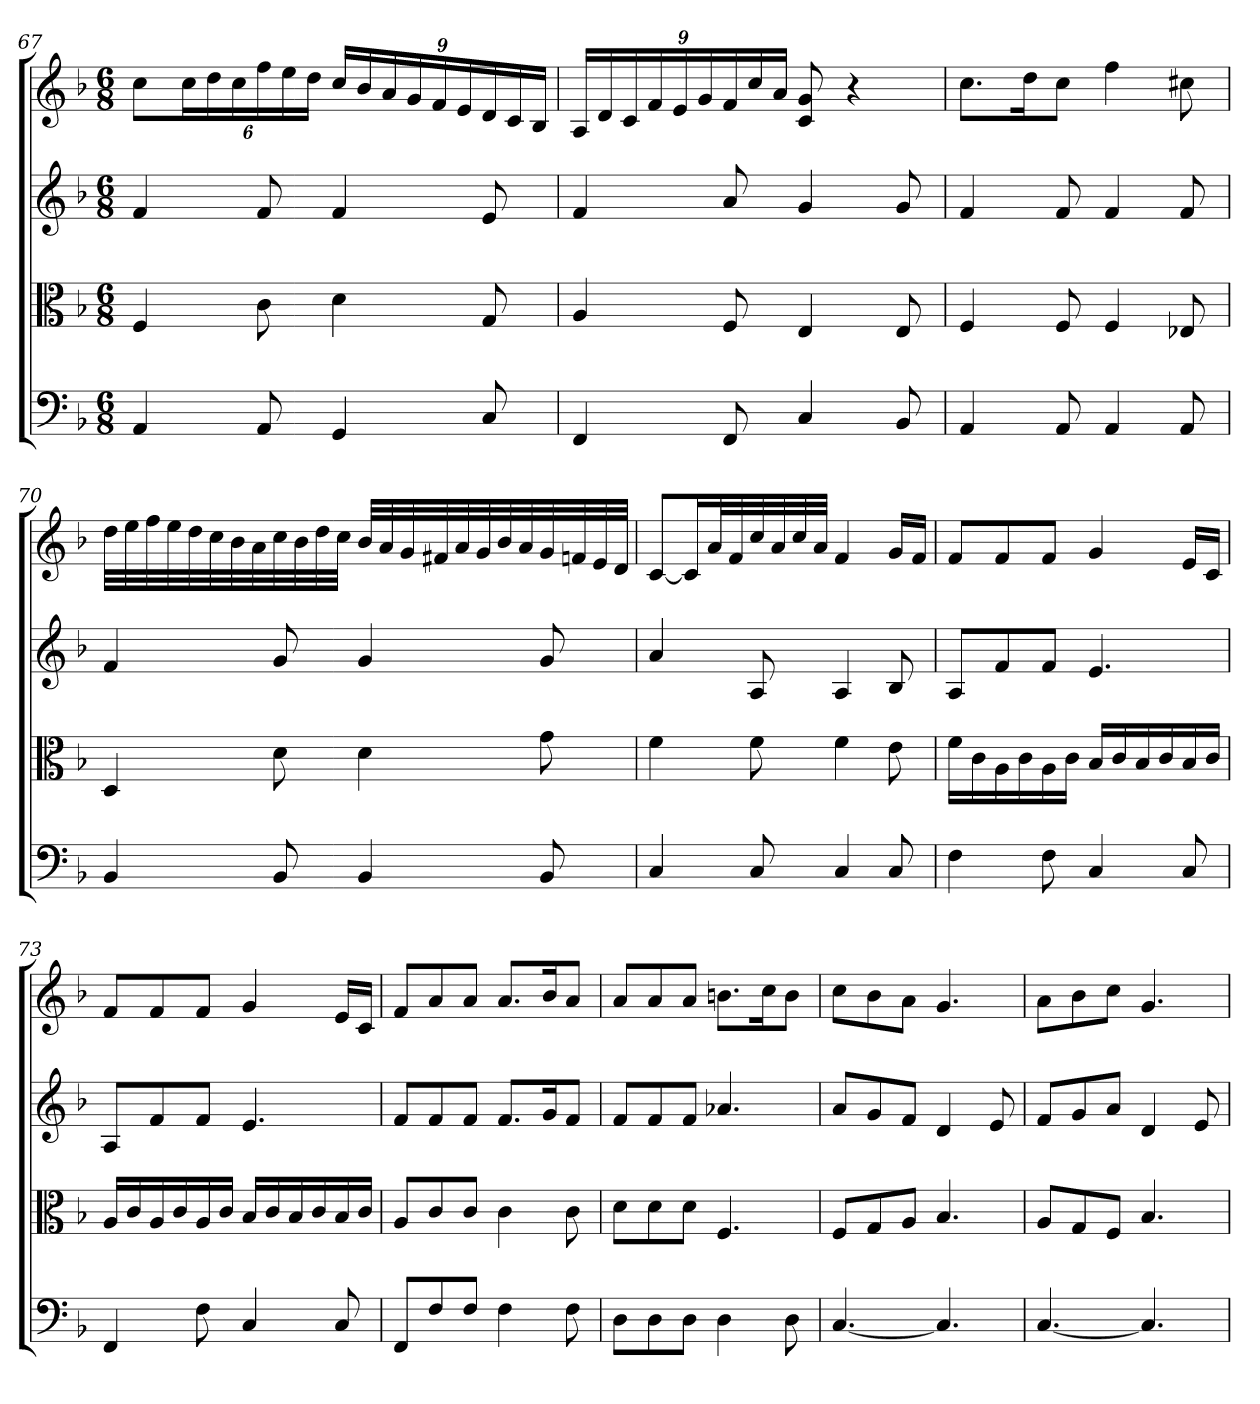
**kern	**kern	**kern	**kern
*part4	*part3	*part2	*part1
*staff4	*staff3	*staff2	*staff1
*clefF4	*clefC3	*clefG2	*clefG2
*k[b-]	*k[b-]	*k[b-]	*k[b-]
*F:	*F:	*F:	*F:
*M6/8	*M6/8	*M6/8	*M6/8
=67	=67	=67	=67
4AA	4F	4f	8cc\L
.	.	.	24cc\L
.	.	.	24dd\
.	.	.	24cc\
8AA	8c	8f	24ff\
.	.	.	24ee\
.	.	.	24dd\JJ
4GG	4d	4f	24cc/LL
.	.	.	24b-/
.	.	.	24a/
.	.	.	24g/
.	.	.	24f/
.	.	.	24e/
8C	8G	8e	24d/
.	.	.	24c/
.	.	.	24B-/JJ
=68	=68	=68	=68
4FF	4A	4f	24A/LL
.	.	.	24d/
.	.	.	24c/
.	.	.	24f/
.	.	.	24e/
.	.	.	24g/
8FF	8F	8a	24f/
.	.	.	24cc/
.	.	.	24a/JJ
4C	4E	4g	8c 8g
.	.	.	4r
8BB-	8E	8g	.
=69	=69	=69	=69
4AA	4F	4f	8.cc\L
.	.	.	16dd\K
8AA	8F	8f	8cc\J
4AA	4F	4f	4ff
8AA	8E-X	8f	8cc#X
=70	=70	=70	=70
4BB-	4D	4f	32dd\LLL
.	.	.	32ee\
.	.	.	32ff\
.	.	.	32ee\
.	.	.	32dd\
.	.	.	32cc\
.	.	.	32b-\
.	.	.	32a\
8BB-	8d	8g	32cc\
.	.	.	32b-\
.	.	.	32dd\
.	.	.	32cc\JJJ
4BB-	4d	4g	32b-/LLL
.	.	.	32a/
.	.	.	32g/
.	.	.	32f#X/
.	.	.	32a/
.	.	.	32g/
.	.	.	32b-/
.	.	.	32a/
8BB-	8g	8g	32g/
.	.	.	32fn/
.	.	.	32e/
.	.	.	32d/JJJ
=71	=71	=71	=71
4C	4f	4a	[8c/L
.	.	.	16c/L]
.	.	.	32a/L
.	.	.	32f/
8C	8f	8A	32cc/
.	.	.	32a/
.	.	.	32cc/
.	.	.	32a/JJJ
4C	4f	4A	4f
8C	8e	8B-	16g/LL
.	.	.	16f/JJ
=72	=72	=72	=72
4F	16f\LL	8A/L	8f/L
.	16c\	.	.
.	16A\	8f/	8f/
.	16c\	.	.
8F	16A\	8f/J	8f/J
.	16c\JJ	.	.
4C	16B-/LL	4.e	4g
.	16c/	.	.
.	16B-/	.	.
.	16c/	.	.
8C	16B-/	.	16e/LL
.	16c/JJ	.	16c/JJ
=73	=73	=73	=73
4FF	16A/LL	8A/L	8f/L
.	16c/	.	.
.	16A/	8f/	8f/
.	16c/	.	.
8F	16A/	8f/J	8f/J
.	16c/JJ	.	.
4C	16B-/LL	4.e	4g
.	16c/	.	.
.	16B-/	.	.
.	16c/	.	.
8C	16B-/	.	16e/LL
.	16c/JJ	.	16c/JJ
=74	=74	=74	=74
8FF/L	8A/L	8f/L	8f/L
8F/	8c/	8f/	8a/
8F/J	8c/J	8f/J	8a/J
4F	4c	8.f/L	8.a/L
.	.	16g/K	16b-/K
8F	8c	8f/J	8a/J
=75	=75	=75	=75
8D\L	8d\L	8f/L	8a/L
8D\	8d\	8f/	8a/
8D\J	8d\J	8f/J	8a/J
4D	4.F	4.a-X	8.bn\L
.	.	.	16cc\K
8D	.	.	8b\J
=76	=76	=76	=76
[4.C	8F/L	8a/L	8cc\L
.	8G/	8g/	8b-\
.	8A/J	8f/J	8a\J
4.C]	4.B-	4d	4.g
.	.	8e	.
=77	=77	=77	=77
[4.C	8A/L	8f/L	8a\L
.	8G/	8g/	8b-\
.	8F/J	8a/J	8cc\J
4.C]	4.B-	4d	4.g
.	.	8e	.
=	=	=	=
*-	*-	*-	*-
